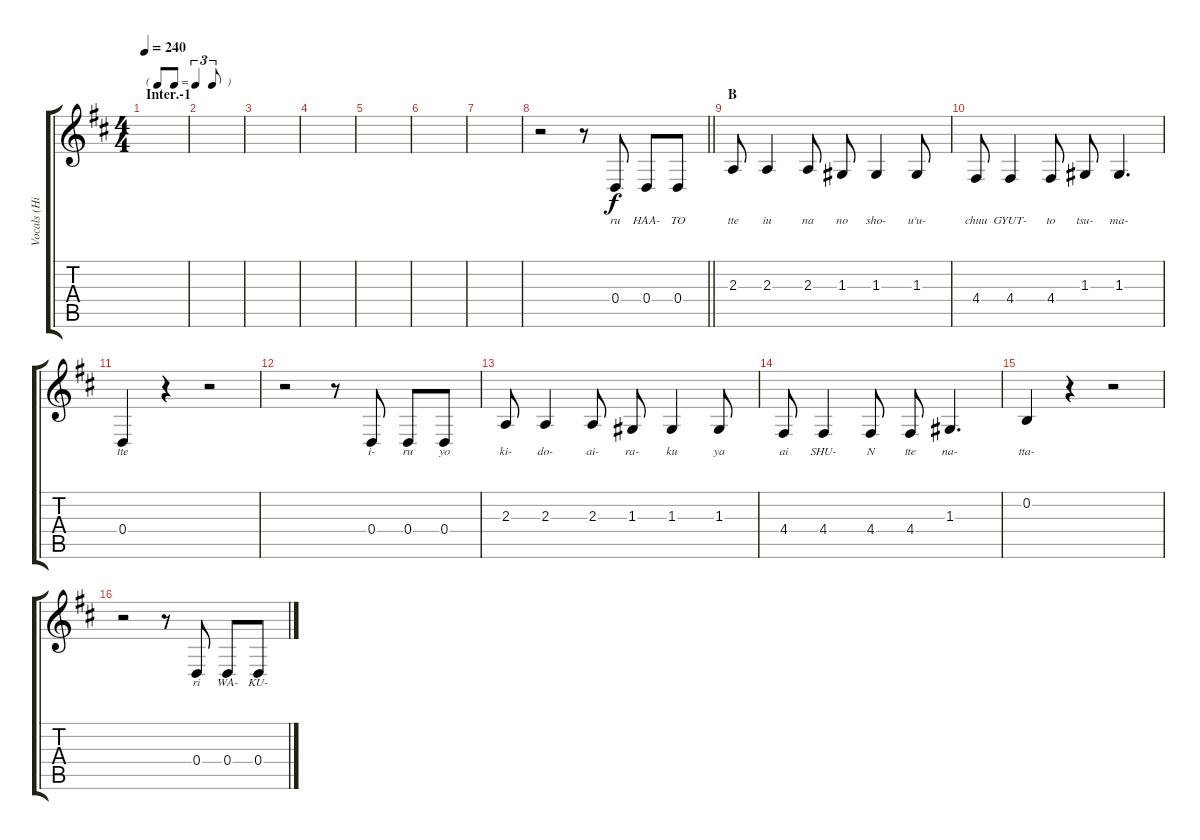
\track ("Vocals (Hirasawa Yui)" "Vocals (Hi") {instrument altosax}
\staff {score tabs}
\tuning (E4 B3 G3 D3 A2 E2) {hide}
\ts (4 4)
\tf triplet8th
\section ("" "Inter.-1")
\tempo 240
\clef g2
\ks d
|
|
|
|
|
|
|
\barLineRight lightlight
r.2 r.8 0.4.8{lyrics (0 "ru") lyrics (1 "") lyrics (2 "") lyrics (3 "") lyrics (4 "")} 0.4.8{lyrics (0 "HAA-") lyrics (1 "") lyrics (2 "") lyrics (3 "") lyrics (4 "")} 0.4.8{lyrics (0 "TO") lyrics (1 "") lyrics (2 "") lyrics (3 "") lyrics (4 "")} |
\section ("" "B")
2.3.8{lyrics (0 "tte") lyrics (1 "") lyrics (2 "") lyrics (3 "") lyrics (4 "")} 2.3.4{lyrics (0 "iu") lyrics (1 "") lyrics (2 "") lyrics (3 "") lyrics (4 "")} 2.3.8{lyrics (0 "na") lyrics (1 "") lyrics (2 "") lyrics (3 "") lyrics (4 "")} 1.3.8{lyrics (0 "no") lyrics (1 "") lyrics (2 "") lyrics (3 "") lyrics (4 "")} 1.3.4{lyrics (0 "sho-") lyrics (1 "") lyrics (2 "") lyrics (3 "") lyrics (4 "")} 1.3.8{lyrics (0 "u'u-") lyrics (1 "") lyrics (2 "") lyrics (3 "") lyrics (4 "")} |
4.4.8{lyrics (0 "chuu") lyrics (1 "") lyrics (2 "") lyrics (3 "") lyrics (4 "")} 4.4.4{lyrics (0 "GYUT-") lyrics (1 "") lyrics (2 "") lyrics (3 "") lyrics (4 "")} 4.4.8{lyrics (0 "to") lyrics (1 "") lyrics (2 "") lyrics (3 "") lyrics (4 "")} 1.3.8{lyrics (0 "tsu-") lyrics (1 "") lyrics (2 "") lyrics (3 "") lyrics (4 "")} 1.3.4{d lyrics (0 "ma-") lyrics (1 "") lyrics (2 "") lyrics (3 "") lyrics (4 "")} |
0.4.4{lyrics (0 "tte") lyrics (1 "") lyrics (2 "") lyrics (3 "") lyrics (4 "")} r.4 r.2 |
r.2 r.8 0.4.8{lyrics (0 "i-") lyrics (1 "") lyrics (2 "") lyrics (3 "") lyrics (4 "")} 0.4.8{lyrics (0 "ru") lyrics (1 "") lyrics (2 "") lyrics (3 "") lyrics (4 "")} 0.4.8{lyrics (0 "yo") lyrics (1 "") lyrics (2 "") lyrics (3 "") lyrics (4 "")} |
2.3.8{lyrics (0 "ki-") lyrics (1 "") lyrics (2 "") lyrics (3 "") lyrics (4 "")} 2.3.4{lyrics (0 "do-") lyrics (1 "") lyrics (2 "") lyrics (3 "") lyrics (4 "")} 2.3.8{lyrics (0 "ai-") lyrics (1 "") lyrics (2 "") lyrics (3 "") lyrics (4 "")} 1.3.8{lyrics (0 "ra-") lyrics (1 "") lyrics (2 "") lyrics (3 "") lyrics (4 "")} 1.3.4{lyrics (0 "ku") lyrics (1 "") lyrics (2 "") lyrics (3 "") lyrics (4 "")} 1.3.8{lyrics (0 "ya") lyrics (1 "") lyrics (2 "") lyrics (3 "") lyrics (4 "")} |
4.4.8{lyrics (0 "ai") lyrics (1 "") lyrics (2 "") lyrics (3 "") lyrics (4 "")} 4.4.4{lyrics (0 "SHU-") lyrics (1 "") lyrics (2 "") lyrics (3 "") lyrics (4 "")} 4.4.8{lyrics (0 "N") lyrics (1 "") lyrics (2 "") lyrics (3 "") lyrics (4 "")} 4.4.8{lyrics (0 "tte") lyrics (1 "") lyrics (2 "") lyrics (3 "") lyrics (4 "")} 1.3.4{d lyrics (0 "na-") lyrics (1 "") lyrics (2 "") lyrics (3 "") lyrics (4 "")} |
0.2.4{lyrics (0 "tta-") lyrics (1 "") lyrics (2 "") lyrics (3 "") lyrics (4 "")} r.4 r.2 |
r.2 r.8 0.4.8{lyrics (0 "ri") lyrics (1 "") lyrics (2 "") lyrics (3 "") lyrics (4 "")} 0.4.8{lyrics (0 "WA-") lyrics (1 "") lyrics (2 "") lyrics (3 "") lyrics (4 "")} 0.4.8{lyrics (0 "KU-") lyrics (1 "") lyrics (2 "") lyrics (3 "") lyrics (4 "")}
